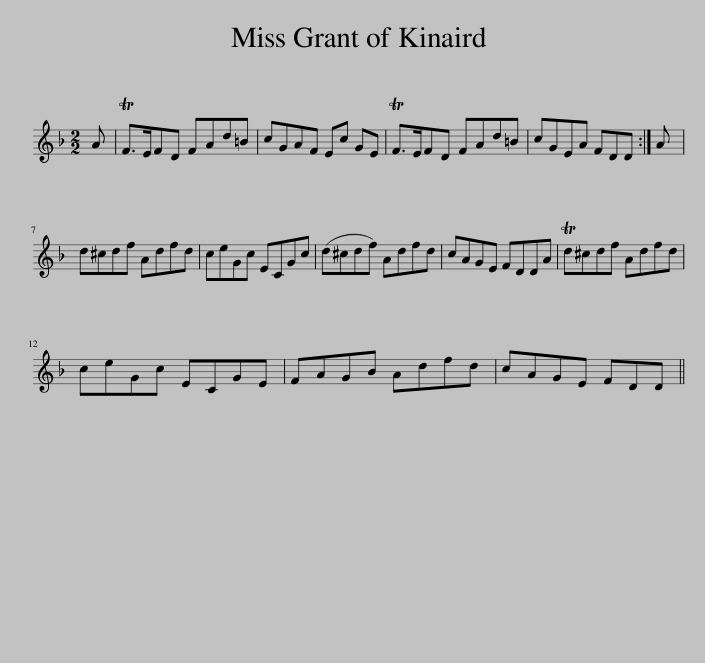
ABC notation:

X:1
L:1/8
M:2/2
I:linebreak $
K:Dmin
V:1 treble
V:1
 A | TF>EFD FAd=B | cGAF Ec GE | TF>EFD FAd=B | cGEA FDD :| %5
 A |$ d^cdf Adfd | ceGc ECGc | (d^cdf) Adfd | cAGE FDDA | %10
 Td^cdf Adfd |$ ceGc ECGE | FAGB Adfd | cAGE FDD || %14
